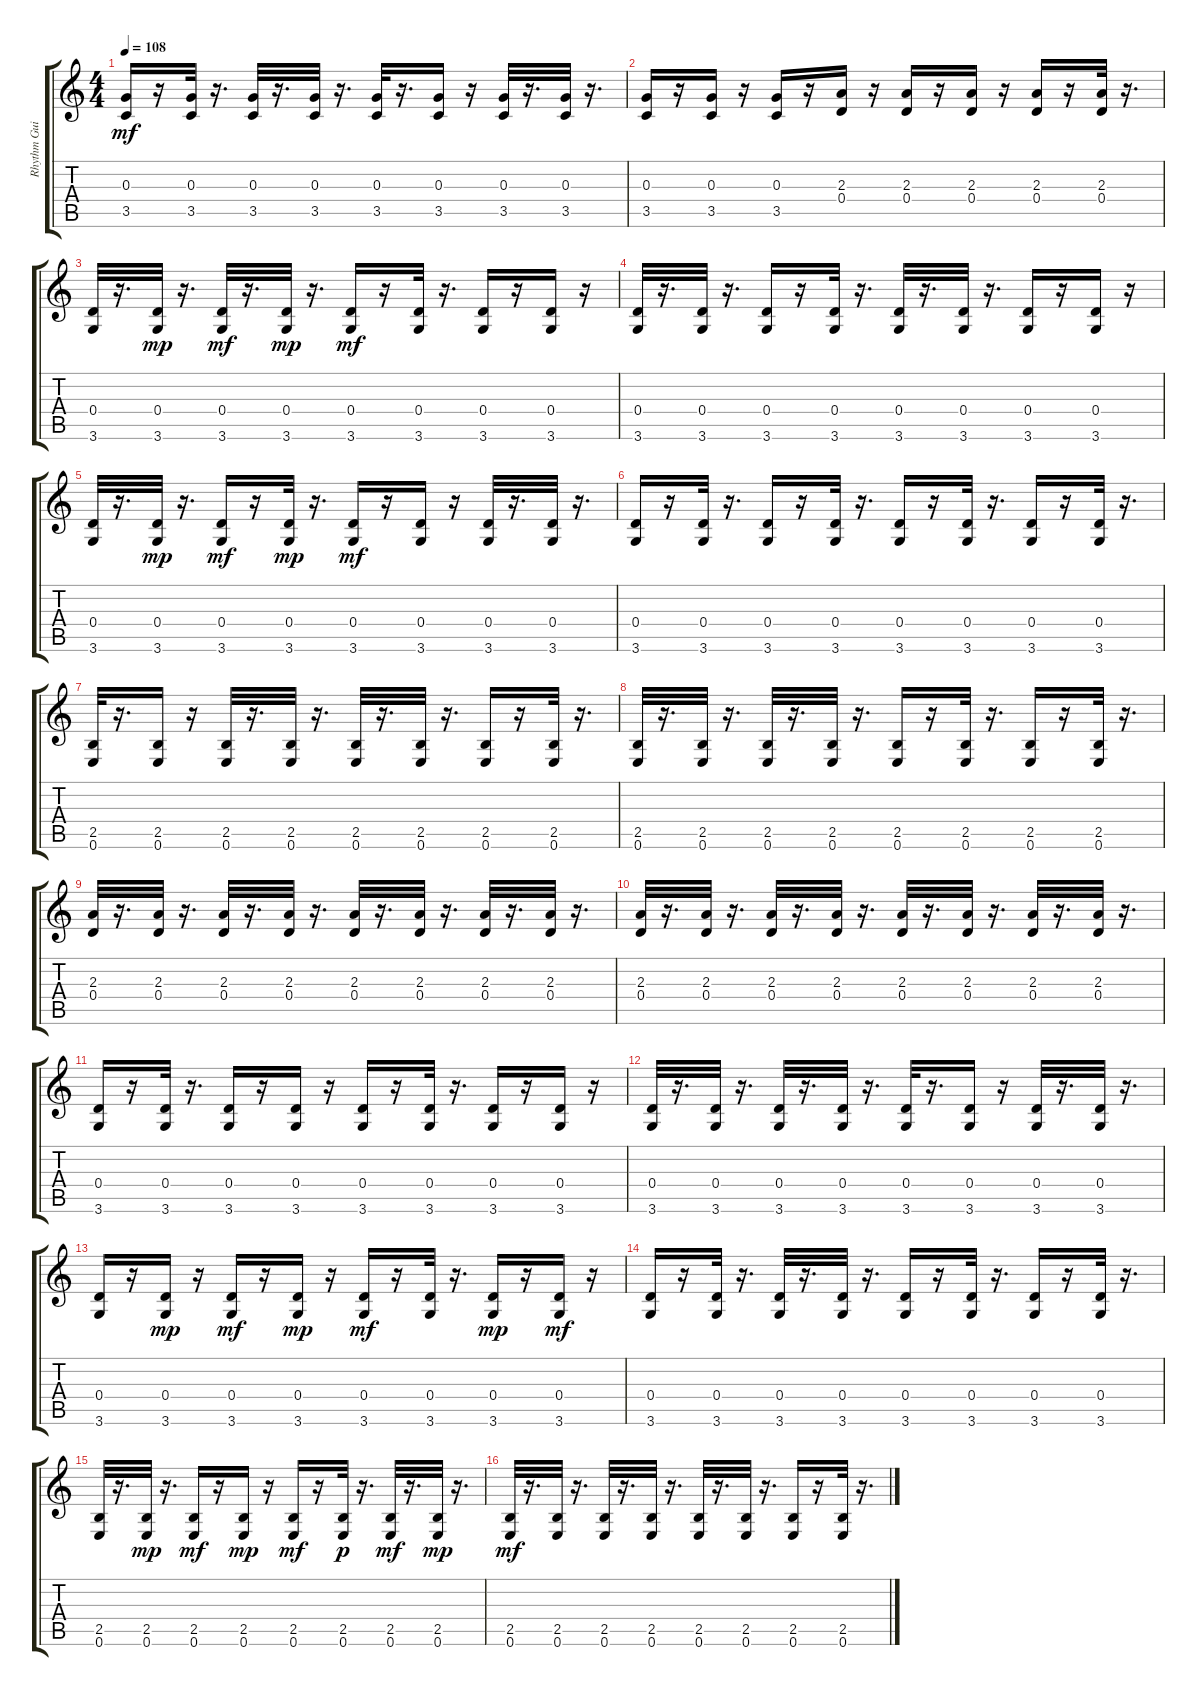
\track ("Rhythm Guitar" "Rhythm Gui") {instrument electricguitarclean}
\staff {score tabs}
\tuning (E4 B3 G3 D3 A2 E2) {hide}
\ts (4 4)
\tempo 108
\clef g2
\ks c
(0.3 3.5).16{dy mf} r.16 (0.3 3.5).32 r.16{d} (0.3 3.5).32 r.16{d} (0.3 3.5).32 r.16{d} (0.3 3.5).32 r.16{d} (0.3 3.5).16 r.16 (0.3 3.5).32 r.16{d} (0.3 3.5).32 r.16{d} |
(0.3 3.5).16 r.16 (0.3 3.5).16 r.16 (0.3 3.5).16 r.16 (2.3 0.4).16 r.16 (2.3 0.4).16 r.16 (2.3 0.4).16 r.16 (2.3 0.4).16 r.16 (2.3 0.4).32 r.16{d} |
(0.4 3.6).32 r.16{d} (0.4 3.6).32{dy mp} r.16{d} (0.4 3.6).32{dy mf} r.16{d} (0.4 3.6).32{dy mp} r.16{d} (0.4 3.6).16{dy mf} r.16 (0.4 3.6).32 r.16{d} (0.4 3.6).16 r.16 (0.4 3.6).16 r.16 |
(0.4 3.6).32 r.16{d} (0.4 3.6).32 r.16{d} (0.4 3.6).16 r.16 (0.4 3.6).32 r.16{d} (0.4 3.6).32 r.16{d} (0.4 3.6).32 r.16{d} (0.4 3.6).16 r.16 (0.4 3.6).16 r.16 |
(0.4 3.6).32 r.16{d} (0.4 3.6).32{dy mp} r.16{d} (0.4 3.6).16{dy mf} r.16 (0.4 3.6).32{dy mp} r.16{d} (0.4 3.6).16{dy mf} r.16 (0.4 3.6).16 r.16 (0.4 3.6).32 r.16{d} (0.4 3.6).32 r.16{d} |
(0.4 3.6).16 r.16 (0.4 3.6).32 r.16{d} (0.4 3.6).16 r.16 (0.4 3.6).32 r.16{d} (0.4 3.6).16 r.16 (0.4 3.6).32 r.16{d} (0.4 3.6).16 r.16 (0.4 3.6).32 r.16{d} |
(2.5 0.6).32 r.16{d} (2.5 0.6).16 r.16 (2.5 0.6).32 r.16{d} (2.5 0.6).32 r.16{d} (2.5 0.6).32 r.16{d} (2.5 0.6).32 r.16{d} (2.5 0.6).16 r.16 (2.5 0.6).32 r.16{d} |
(2.5 0.6).32 r.16{d} (2.5 0.6).32 r.16{d} (2.5 0.6).32 r.16{d} (2.5 0.6).32 r.16{d} (2.5 0.6).16 r.16 (2.5 0.6).32 r.16{d} (2.5 0.6).16 r.16 (2.5 0.6).32 r.16{d} |
(2.3 0.4).32 r.16{d} (2.3 0.4).32 r.16{d} (2.3 0.4).32 r.16{d} (2.3 0.4).32 r.16{d} (2.3 0.4).32 r.16{d} (2.3 0.4).32 r.16{d} (2.3 0.4).32 r.16{d} (2.3 0.4).32 r.16{d} |
(2.3 0.4).32 r.16{d} (2.3 0.4).32 r.16{d} (2.3 0.4).32 r.16{d} (2.3 0.4).32 r.16{d} (2.3 0.4).32 r.16{d} (2.3 0.4).32 r.16{d} (2.3 0.4).32 r.16{d} (2.3 0.4).32 r.16{d} |
(0.4 3.6).16 r.16 (0.4 3.6).32 r.16{d} (0.4 3.6).16 r.16 (0.4 3.6).16 r.16 (0.4 3.6).16 r.16 (0.4 3.6).32 r.16{d} (0.4 3.6).16 r.16 (0.4 3.6).16 r.16 |
(0.4 3.6).32 r.16{d} (0.4 3.6).32 r.16{d} (0.4 3.6).32 r.16{d} (0.4 3.6).32 r.16{d} (0.4 3.6).32 r.16{d} (0.4 3.6).16 r.16 (0.4 3.6).32 r.16{d} (0.4 3.6).32 r.16{d} |
(0.4 3.6).16 r.16 (0.4 3.6).16{dy mp} r.16 (0.4 3.6).16{dy mf} r.16 (0.4 3.6).16{dy mp} r.16 (0.4 3.6).16{dy mf} r.16 (0.4 3.6).32 r.16{d} (0.4 3.6).16{dy mp} r.16 (0.4 3.6).16{dy mf} r.16 |
(0.4 3.6).16 r.16 (0.4 3.6).32 r.16{d} (0.4 3.6).32 r.16{d} (0.4 3.6).32 r.16{d} (0.4 3.6).16 r.16 (0.4 3.6).32 r.16{d} (0.4 3.6).16 r.16 (0.4 3.6).32 r.16{d} |
(2.5 0.6).32 r.16{d} (2.5 0.6).32{dy mp} r.16{d} (2.5 0.6).16{dy mf} r.16 (2.5 0.6).16{dy mp} r.16 (2.5 0.6).16{dy mf} r.16 (2.5 0.6).32{dy p} r.16{d} (2.5 0.6).32{dy mf} r.16{d} (2.5 0.6).32{dy mp} r.16{d} |
(2.5 0.6).32{dy mf} r.16{d} (2.5 0.6).32 r.16{d} (2.5 0.6).32 r.16{d} (2.5 0.6).32 r.16{d} (2.5 0.6).32 r.16{d} (2.5 0.6).32 r.16{d} (2.5 0.6).16 r.16 (2.5 0.6).32 r.16{d}
